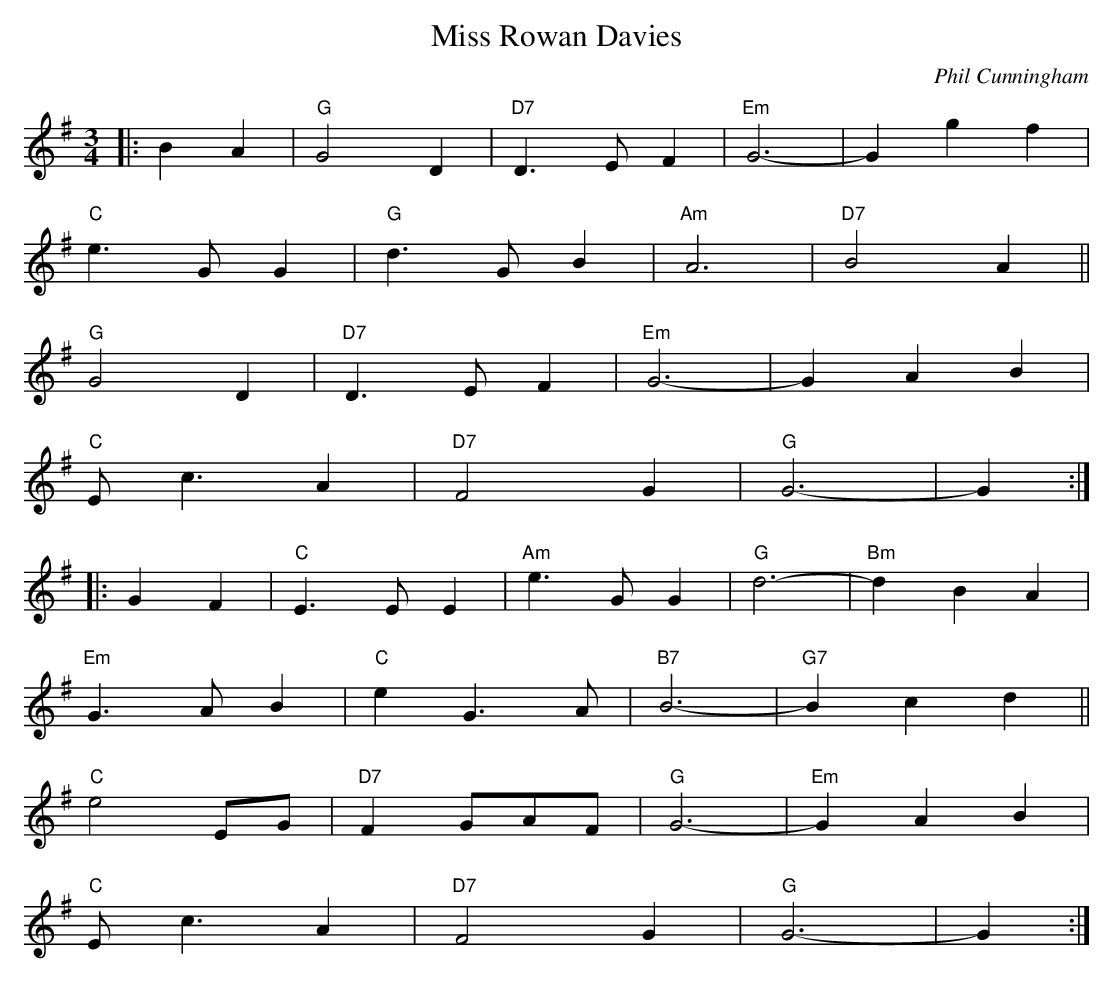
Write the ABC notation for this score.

X:1
T:Miss Rowan Davies
C:Phil Cunningham
M:3/4
L:1/4
K:G
|:BA|"G"G2D|"D7"D>EF|"Em"G3-|Ggf|
"C"e>GG|"G"d>GB|"Am"A3|"D7"B2A||
"G"G2D|"D7"D>EF|"Em"G3-|GAB|
"C"E<cA|"D7"F2G|"G"G3-|G:|
|:GF|"C"E>EE|"Am"e>GG|"G"d3-|"Bm"dBA|
"Em"G>AB|"C"eG>A|"B7"B3-|"G7"Bcd||
"C"e2E/G/|"D7"FG/A/F/|"G"G3-|"Em"GAB|
"C"E<cA|"D7"F2G|"G"G3-|G:|
